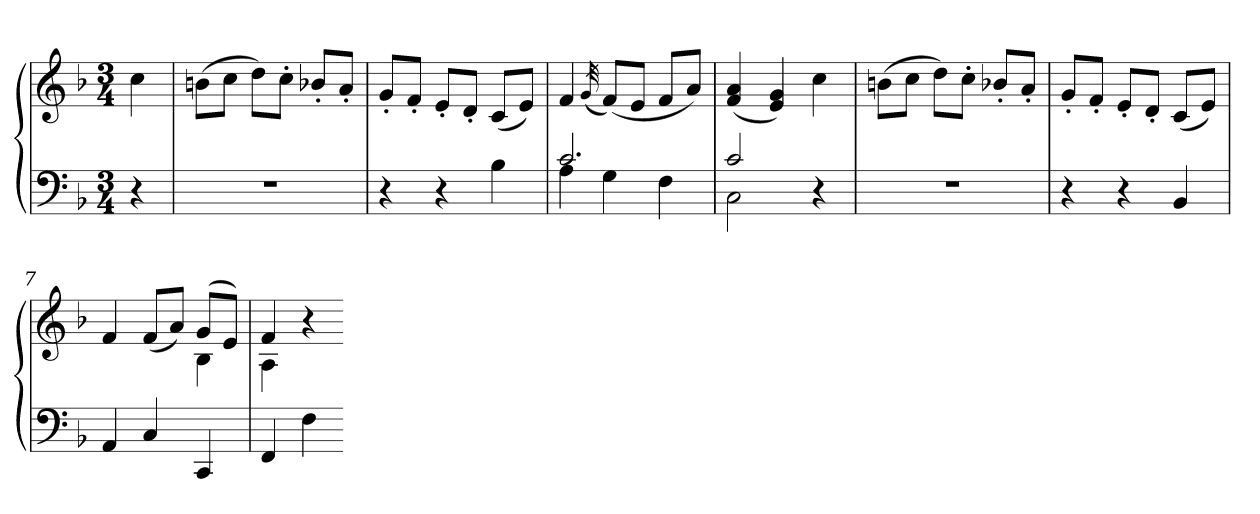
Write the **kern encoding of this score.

**kern	**kern
*part1	*part1
*staff2	*staff1
*clefF4	*clefG2
*k[b-]	*k[b-]
*F:	*F:
*M3/4	*M3/4
=	=
4r	4cc
=1	=1
2.r	(8bnL
.	8ccJ
.	8ddL)
.	8cc'J
.	8b-X'L
.	8a'J
=2	=2
4r	8g'L
.	8f'J
4r	8e'L
.	8d'J
4B-	(8cL
.	8eJ)
=3	=3
*^	*
2.c	4A	4f
.	.	(32qg
.	4G	(8fL)
.	.	8eJ
.	4F	8fL
.	.	8aJ)
=4	=4	=4
2c	2C	(4f 4a
.	.	4e 4g)
4r	4ryy	4cc
*v	*v	*
=5	=5
2.r	(8bnL
.	8ccJ
.	8ddL)
.	8cc'J
.	8b-X'L
.	8a'J
=6	=6
4r	8g'L
.	8f'J
4r	8e'L
.	8d'J
4BB-	(8cL
.	8eJ)
=7	=7
*	*^
4AA	4f	2ryy
4C	(8fL	.
.	8aJ)	.
4CC	(8gL	4B-
.	8eJ)	.
=8	=8	=8
4FF	4f	4A
4F	4r	4ryy
*	*v	*v
=-	=-
*-	*-
